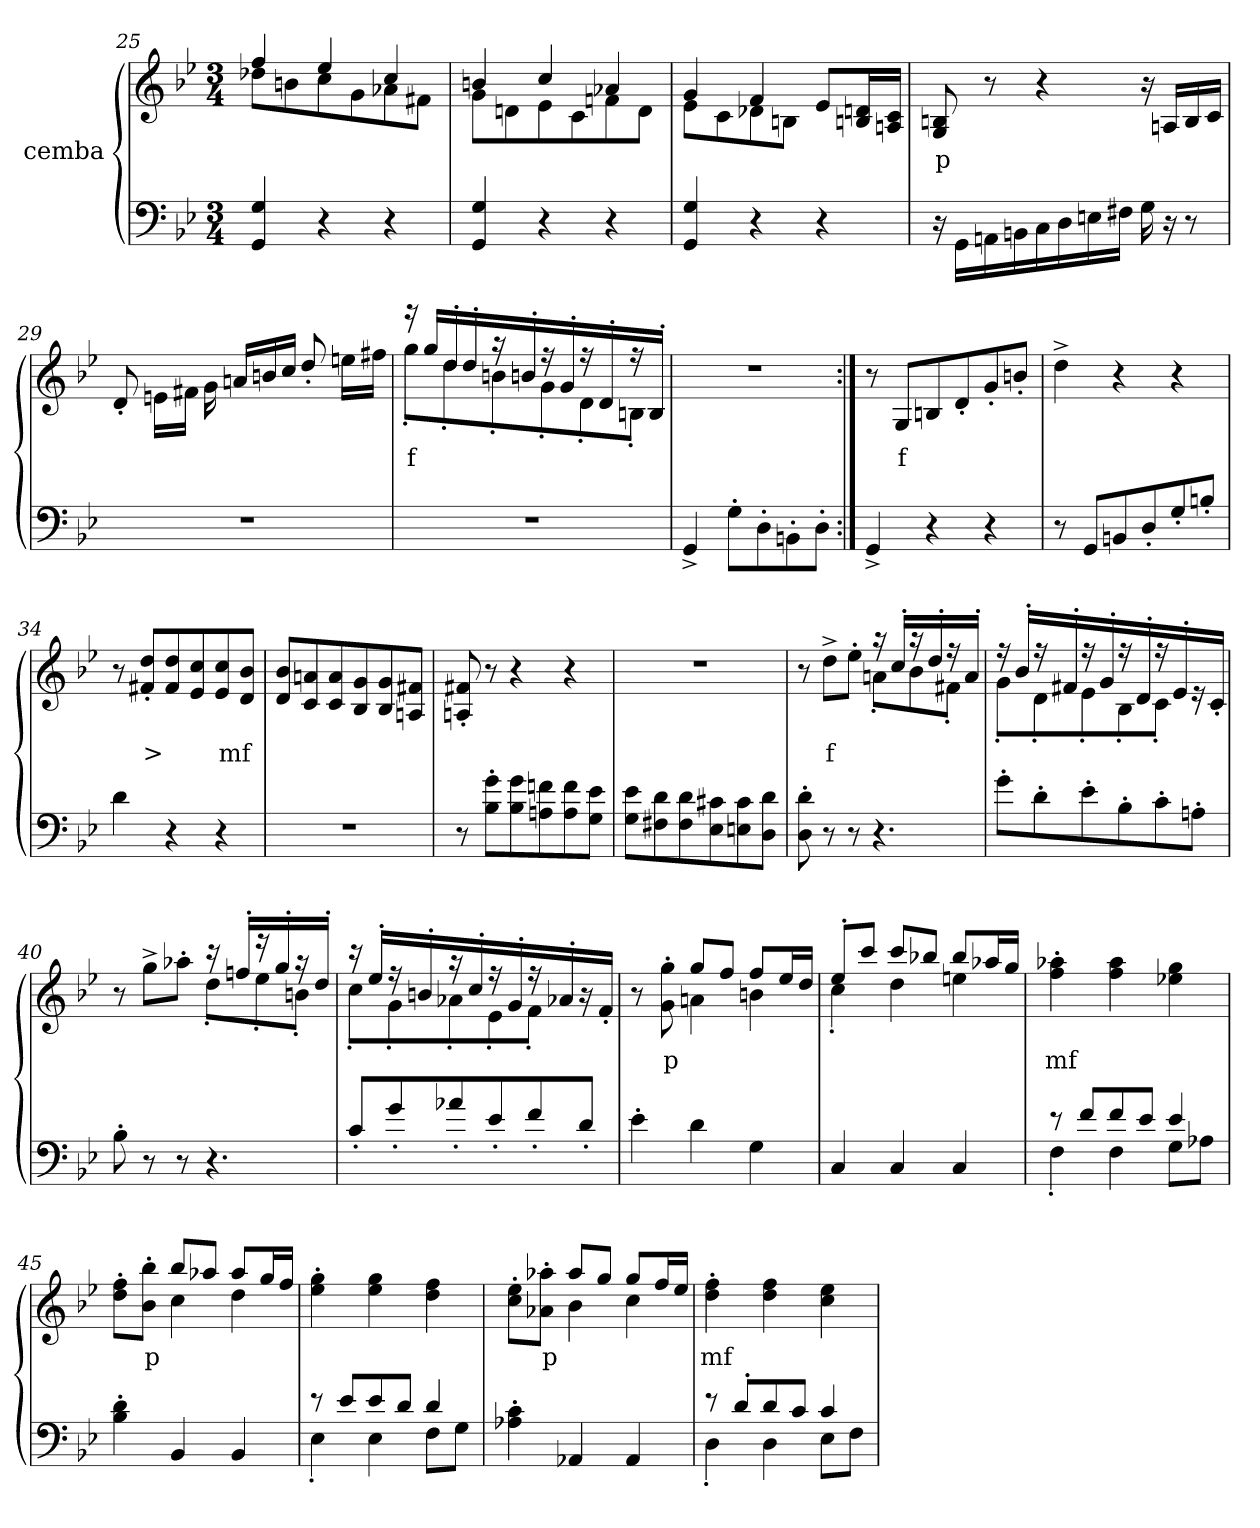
**kern	**kern	**text
*part2	*part1	*part1
*staff2	*staff1	*staff1
*I"cemba	*I"cemba	*
*clefF4	*clefG2	*
*k[b-e-]	*k[b-e-]	*
*M3/4	*M3/4	*
=25	=25	=25
*	*^	*
4GG/ 4G/	4ff/	8dd-X\L	.
.	.	8bn\	.
4r	4ee-/	8cc\	.
.	.	8g\	.
4r	4cc/	8a-X\	.
.	.	8f#X\J	.
=26	=26	=26	=26
4GG/ 4G/	4bn/	8g\L	.
.	.	8dn\	.
4r	4cc/	8e-\	.
.	.	8c\	.
4r	4a-X/	8fn\	.
.	.	8d\J	.
=27	=27	=27	=27
4GG/ 4G/	4g/	8e-\L	.
.	.	8c\	.
4r	4f/	8d-X\	.
.	.	8Bn\J	.
4r	8e-/L	4ryy	.
.	16Bn/ 16dn/L	.	.
.	16An/ 16c/JJ	.	.
*	*v	*v	*
=28	=28	=28
16r	8G/ 8Bn/	p
16GG\LL	.	.
16AAn\	8r	.
16BBn\	.	.
16C\	4r	.
16D\	.	.
16En\	.	.
16F#X\JJ	.	.
16G\	16r	.
16r	16An/LL	.
8r	16B/	.
.	16c/JJ	.
=29	=29	=29
2.r	8d'>/	.
.	16en\LL	.
.	16f#X\JJ	.
.	16g\	.
.	16an/LL	.
.	16bn/	.
.	16cc/JJ	.
.	8dd'>/	.
.	16een\LL	.
.	16ff#\JJ	.
=30	=30	=30
*	*^	*
2.r	16r	8gg'>\L	f
.	16gg/LL	.	.
.	16dd'>/	8dd'>\	.
.	16dd'>/	.	.
.	16r	8bn'>\	.
.	16bn'>/	.	.
.	16r	8g'>\	.
.	16g'>/	.	.
.	16r	8d'>\	.
.	16d'>/	.	.
.	16r	8Bn'>\J	.
.	16B'>/JJ	.	.
*	*v	*v	*
=31	=31	=31
4GG^>/	2.r	.
8G'>\L	.	.
8D'>\	.	.
8BBn'>\	.	.
8D'>\J	.	.
=32:|!	=32:|!	=32:|!
4GG^>/	8r	.
.	8G/L	f
4r	8Bn/	.
.	8d'>/	.
4r	8g'>/	.
.	8bn'>/J	.
=33	=33	=33
8r	4dd^>\	.
8GG/L	.	.
8BBn/	4r	.
8D'>/	.	.
8G'>/	4r	.
8Bn'>/J	.	.
=34	=34	=34
4d\	8r	.
.	8f#X/'> 8dd/'>L	>
4r	8f#/ 8dd/	.
.	8e-/ 8cc/	.
4r	8e-/ 8cc/	.
.	8d/ 8b-/J	mf
=35	=35	=35
2.r	8d/ 8b-/L	.
.	8c/ 8an/	.
.	8c/ 8a/	.
.	8B-/ 8g/	.
.	8B-/ 8g/	.
.	8An/ 8f#X/J	.
=36	=36	=36
8r	8An/'> 8f#X/'>	.
8B-\'> 8g\'>L	8r	.
8B-\ 8g\	4r	.
8An\ 8fn\	.	.
8A\ 8f\	4r	.
8G\ 8e-\J	.	.
=37	=37	=37
8G\ 8e-\L	2.r	.
8F#X\ 8d\	.	.
8F#\ 8d\	.	.
8E-\ 8c#X\	.	.
8En\ 8c#\	.	.
8D\ 8d\J	.	.
=38	=38	=38
*	*^	*
8D\'> 8d\'>	8r	4.ryy	.
8r	8dd^>\L	.	f
8r	8ee-'>\J	.	.
4.r	16r	8an'>\L	.
.	16cc'>/LL	.	.
.	16r	8b-\	.
.	16dd'>/	.	.
.	16r	8f#X'>\J	.
.	16a'>/JJ	.	.
=39	=39	=39	=39
8g'>\L	16r	8g'>\L	.
.	16b-'>/LL	.	.
8d'>\	16r	8d'>\	.
.	16f#X'>/	.	.
8e-'>\	16r	8e-'>\	.
.	16g'>/	.	.
8B-'>\	16r	8B-'>\	.
.	16d'>/	.	.
8c'>\	16r	8c'>\J	.
.	16e-'>/	.	.
8An'>/J	16r	8ryy	.
.	16c'>/JJ	.	.
=40	=40	=40	=40
8B-'>\	8r	4.ryy	.
8r	8gg^>\L	.	.
8r	8aa-X'>\J	.	.
4.r	16r	8dd'>\L	.
.	16ffn'>/LL	.	.
.	16r	8ee-'>\	.
.	16gg'>/	.	.
.	16r	8bn'>\J	.
.	16dd'>/JJ	.	.
=41	=41	=41	=41
8c'>\L	16r	8cc'>\L	.
.	16ee-'>/LL	.	.
8g'>	16r	8g'>\	.
.	16bn'>/	.	.
8a-X'>	16r	8a-'>\	.
.	16cc'>/	.	.
8e-'>	16r	8e-'>\	.
.	16g'>/	.	.
8f'>	16r	8f'>\J	.
.	16a-X'>/	.	.
8d'>/J	16r	8ryy	.
.	16f'>/JJ	.	.
=42	=42	=42	=42
4e-'>\	8r	4ryy	.
.	8g\'> 8gg\'>	.	p
4d\	8gg/L	4an\	.
.	8ff/J	.	.
4G\	8ff/L	4bn\	.
.	16ee-/L	.	.
.	16dd/JJ	.	.
=43	=43	=43	=43
4C/	8ee-'>/L	4cc'>\	.
.	8ccc/J	.	.
4C/	8ccc/L	4dd\	.
.	8bb-X/J	.	.
4C/	8bb-/L	4een\	.
.	16aa-X/L	.	.
.	16gg/JJ	.	.
*	*v	*v	*
=44	=44	=44
*^	*	*
8r	4F'>\	4ff\'> 4aa-X\'>	mf
8f/L	.	.	.
8f/	4F\	4ff\ 4aa-\	.
8e-/J	.	.	.
4e-/	8G\L	4ee-X\ 4gg\	.
.	8A-X\J	.	.
*v	*v	*	*
=45	=45	=45
*	*^	*
4B-\'> 4d\'>	8dd\'> 8ff\'>L	4ryy	.
.	8b-\'> 8bb-\'>J	.	p
4BB-/	8bb-/L	4cc\	.
.	8aa-X/J	.	.
4BB-/	8aa-/L	4dd\	.
.	16gg/L	.	.
.	16ff/JJ	.	.
*	*v	*v	*
=46	=46	=46
*^	*	*
8r	4E-'>\	4ee-\'> 4gg\'>	.
8e-/L	.	.	.
8e-/	4E-\	4ee-\ 4gg\	.
8d/J	.	.	.
4d/	8F\L	4dd\ 4ff\	.
.	8G\J	.	.
*v	*v	*	*
=47	=47	=47
*	*^	*
4A-X\'> 4c\'>	8cc\'> 8ee-\'>L	4ryy	.
.	8a-X\'> 8aa-X\'>J	.	p
4AA-/	8aa-/L	4b-\	.
.	8gg/J	.	.
4AA-/	8gg/L	4cc\	.
.	16ff/L	.	.
.	16ee-/JJ	.	.
*	*v	*v	*
=48	=48	=48
*^	*	*
8r	4D'>\	4dd\'> 4ff\'>	mf
8d'>/L	.	.	.
8d/	4D\	4dd\ 4ff\	.
8c/J	.	.	.
4c/	8E-\L	4cc\ 4ee-\	.
.	8F\J	.	.
*v	*v	*	*
=	=	=
*-	*-	*-
